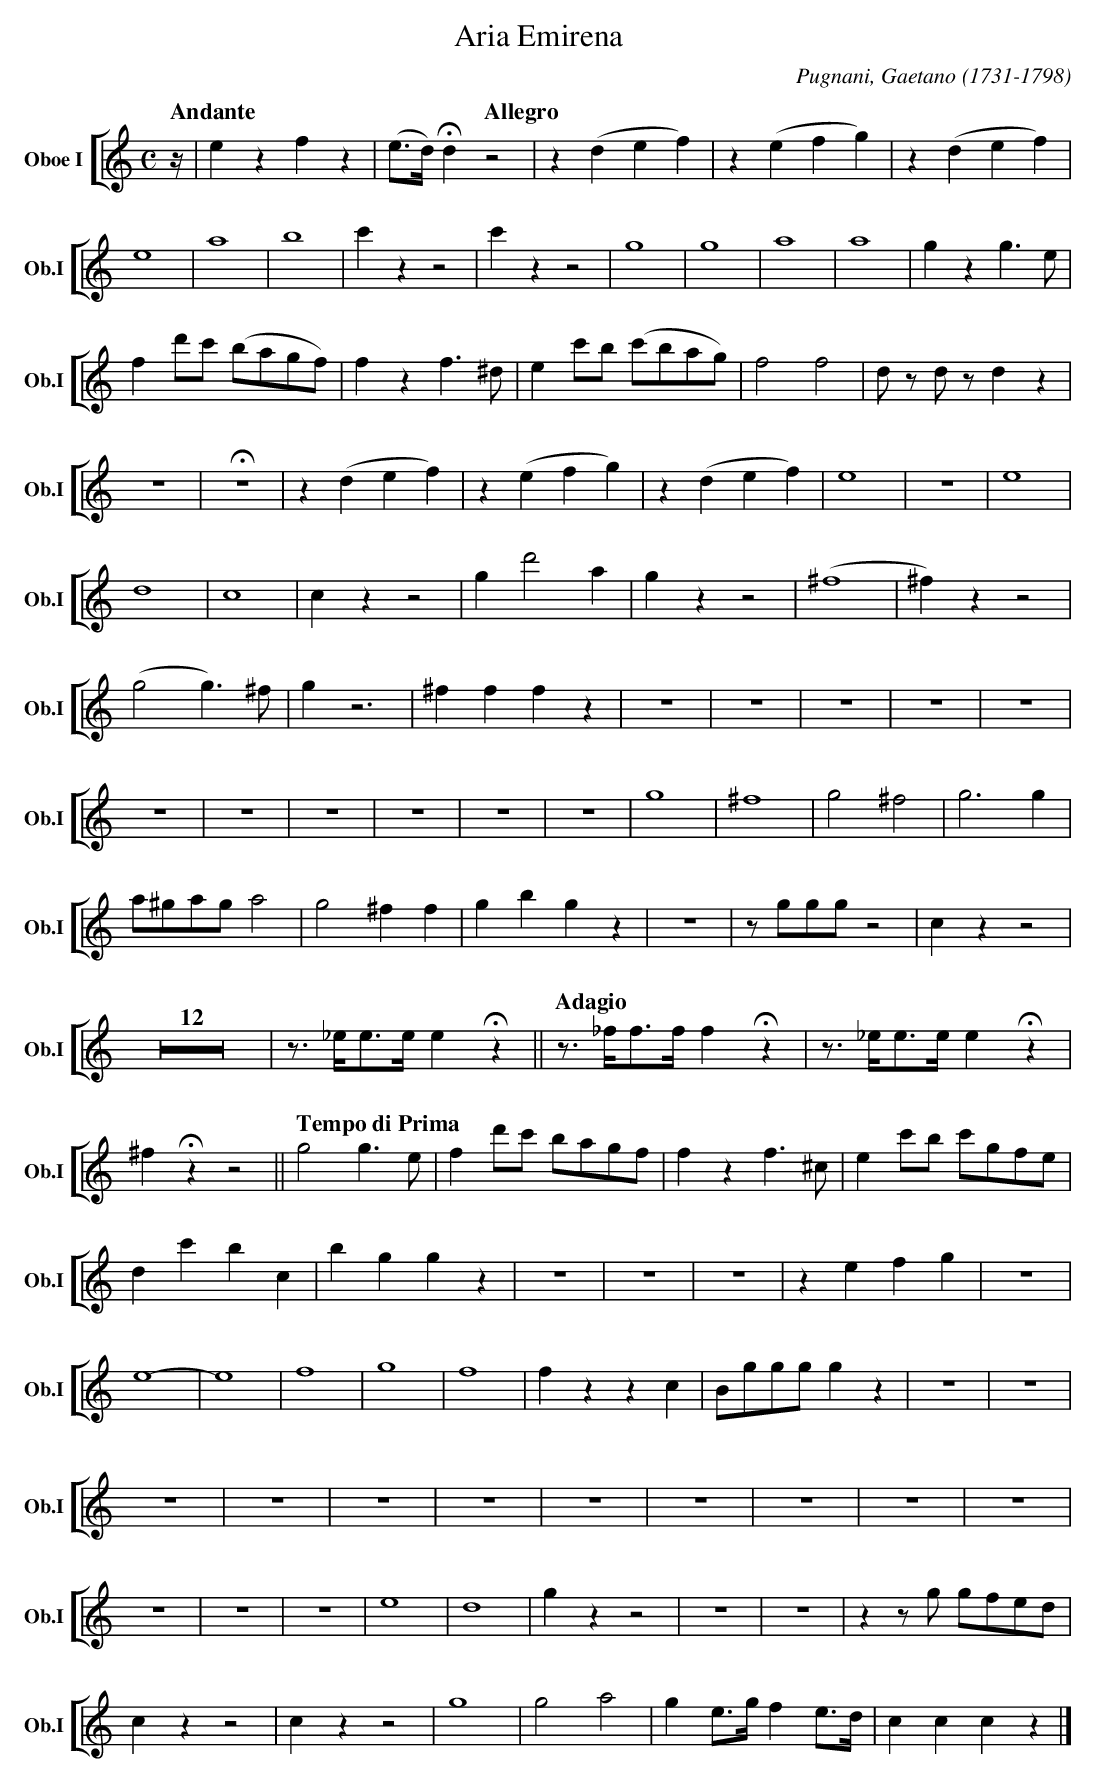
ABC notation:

X:1
T:Aria Emirena
C:Pugnani, Gaetano (1731-1798)
M:C
L:1/4
K:C
V: 9 clef=treble name="Oboe I" sname="Ob.I"
%%staves [( 9 )]
 %------
[Q:"Andante"] z// |ezfz|(e/>d/) !fermata!d \
[Q:"Allegro"] z2| z(def)|z(efg)|z(def)| e4 |a4 |b4 | c'zz2 | c'zz2 | g4 | g4 | \
a4 | a4 | gzg3/2e/ | fd'/c'/ (b/a/g/f/) | fzf3/2^d/ | ec'/b/ (c'/b/a/g/) | f2 f2 | \
d/z/ d/z/ d z | z4 | !fermata! z4 | z (d e f) | z (e f g) | z (d e f) | \
e4 | z4 | e4 | d4 | c4 | c z z2 | g d'2 a | g z z2 | (^f4 | ^f) z z2 | (g2 g3/2) ^f/ | \
g z3 | ^f f f z | z4 | z4 | z4 | z4 | z4 | z4 | z4 | z4 | z4 | z4 | z4 | g4 | ^f4 | g2 ^f2 | g3 g | \
a/^g/a/g/ a2 | g2 ^f f | g b g z | z4 | z/ g/g/g/ z2 | c z z2 | Z12 | z3/4 _e//e3/4e// e !fermata! z || \
[Q:"Adagio"] z3/4 _f//f3/4f// f !fermata! z | z3/4 _e//e3/4e// e !fermata! z | ^f !fermata! z z2 || \
[Q:"Tempo di Prima"] g2 g3/2 e1/2 | f d'1/2c'1/2 b1/2a1/2g1/2f1/2 | f z f3/2 ^c1/2 | e  c'1/2b1/2 c'1/2g1/2f1/2e1/2 | \
d c'bc | b g g z | z4 | z4 | z4 | z efg | z4 | e4- | e4 | f4 | g4 | f4 | f z z c | B1/2g1/2g1/2g1/2 g z | z4 | z4 | \
z4 | z4 | z4 | z4 | z4 | z4 | z4 | z4 | z4 | z4 | z4 | z4 | e4 | d4 | g z z2 | z4 | z4 | z z1/2 g1/2 g1/2f1/2e1/2d1/2 | \
c z z2 | c z z2 | g4 | g2 a2 | g e3/4g1/4 f e3/4d1/4 | c c c z |] \
